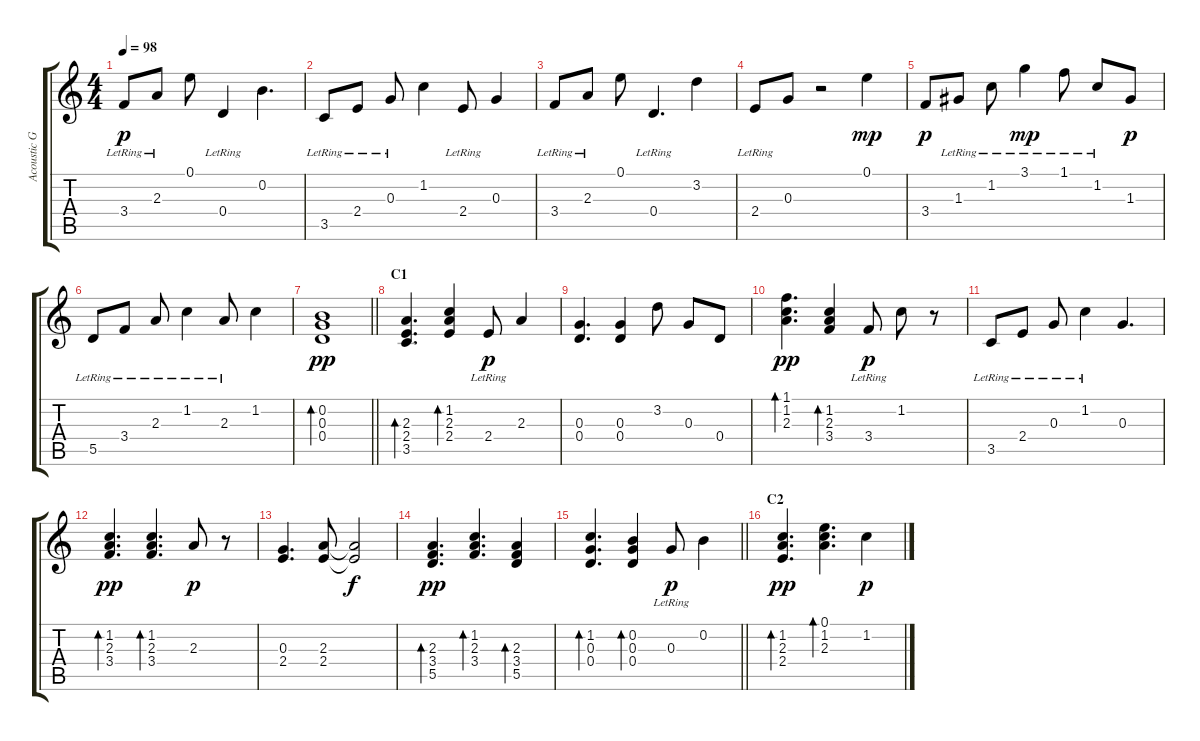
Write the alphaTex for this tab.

\track ("Acoustic Guitar" "Acoustic G") {instrument acousticguitarsteel}
\staff {score tabs}
\tuning (E4 B3 G3 D3 A2 E2) {hide}
\ts (4 4)
\tempo 98
\clef g2
\ks c
3.4{lr}.8{dy p} 2.3{lr}.8 0.1.8 0.4{lr}.4 0.2.4{d} |
3.5{lr}.8 2.4{lr}.8 0.3{lr}.8 1.2.4 2.4{lr}.8 0.3.4 |
3.4{lr}.8 2.3{lr}.8 0.1.8 0.4{lr}.4{d} 3.2.4 |
2.4{lr}.8 0.3.8 r.2 0.1.4{dy mp} |
3.4.8{dy p} 1.3{lr}.8 1.2{lr}.8 3.1{lr}.4{dy mp} 1.1{lr}.8 1.2{lr}.8 1.3.8{dy p} |
5.5{lr}.8 3.4{lr}.8 2.3{lr}.8 1.2{lr}.4 2.3{lr}.8 1.2.4 |
\barLineRight lightlight
(0.2 0.3 0.4).1{bd 120 dy pp} |
\section ("" "C1")
(2.3 2.4 3.5).4{d bd 120} (1.2 2.3 2.4).4{bd 120} 2.4{lr}.8{dy p} 2.3.4 |
(0.3 0.4).4{d} (0.3 0.4).4 3.2.8 0.3.8 0.4.8 |
(1.1 1.2 2.3).4{d bd 120 dy pp} (1.2 2.3 3.4).4{bd 120} 3.4{lr}.8{dy p} 1.2.8 r.8 |
3.5{lr}.8 2.4{lr}.8 0.3{lr}.8 1.2{lr}.4 0.3.4{d} |
(1.2 2.3 3.4).4{d bd 120 dy pp} (1.2 2.3 3.4).4{d bd 120} 2.3.8{dy p} r.8 |
(0.3 2.4).4{d} (2.3 2.4).8 (2.3{t} 2.4{t}).2{dy f} |
(2.3 3.4 5.5).4{d bd 120 dy pp} (1.2 2.3 3.4).4{d bd 120} (2.3 3.4 5.5).4{bd 120} |
\barLineRight lightlight
(1.2 0.3 0.4).4{d bd 120} (0.2 0.3 0.4).4{bd 120} 0.3{lr}.8{dy p} 0.2.4 |
\section ("" "C2")
(1.2 2.3 2.4).4{d bd 120 dy pp} (0.1 1.2 2.3).4{d bd 120} 1.2.4{dy p}
